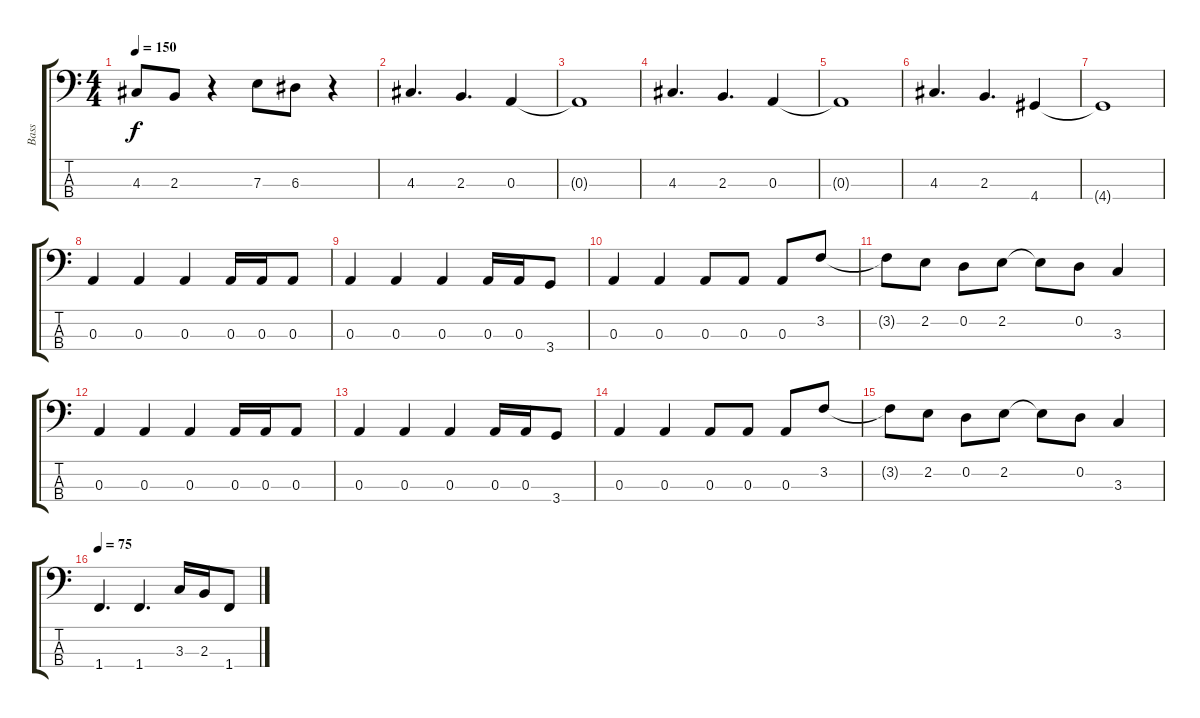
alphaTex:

\track ("Bass" "Bass") {instrument electricbassfinger}
\staff {score tabs}
\tuning (G2 D2 A1 E1) {hide}
\ts (4 4)
\tempo 150
\clef f4
\ks c
4.3.8{dy f} 2.3.8 r.4 7.3.8 6.3.8 r.4 |
4.3.4{d} 2.3.4{d} 0.3.4 |
0.3{t}.1 |
4.3.4{d} 2.3.4{d} 0.3.4 |
0.3{t}.1 |
4.3.4{d} 2.3.4{d} 4.4.4 |
4.4{t}.1 |
0.3.4 0.3.4 0.3.4 0.3.16 0.3.16 0.3.8 |
0.3.4 0.3.4 0.3.4 0.3.16 0.3.16 3.4.8 |
0.3.4 0.3.4 0.3.8 0.3.8 0.3.8 3.2.8 |
3.2{t}.8 2.2.8 0.2.8 2.2.8 2.2{t}.8 0.2.8 3.3.4 |
0.3.4 0.3.4 0.3.4 0.3.16 0.3.16 0.3.8 |
0.3.4 0.3.4 0.3.4 0.3.16 0.3.16 3.4.8 |
0.3.4 0.3.4 0.3.8 0.3.8 0.3.8 3.2.8 |
3.2{t}.8 2.2.8 0.2.8 2.2.8 2.2{t}.8 0.2.8 3.3.4 |
\tempo 75
1.4.4{d} 1.4.4{d} 3.3.16 2.3.16 1.4.8
